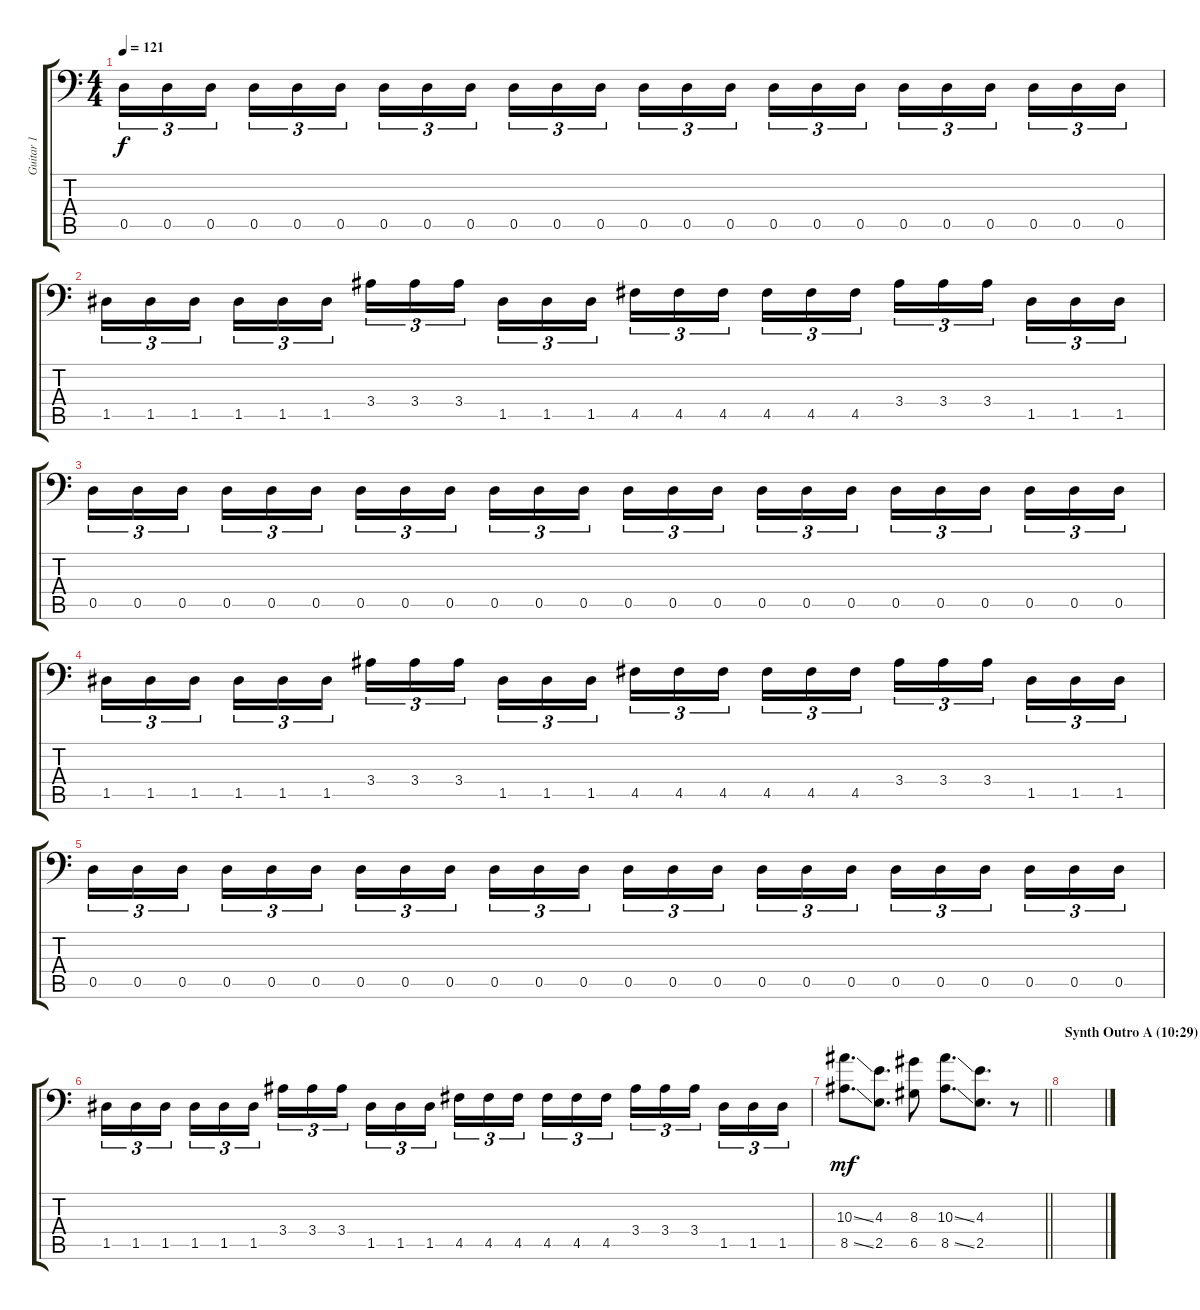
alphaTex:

\track ("Guitar 1" "Guitar 1") {instrument distortionguitar}
\staff {score tabs}
\tuning (A3 E3 C3 G2 D2 A1) {hide}
\ts (4 4)
\tempo 121
\clef f4
\ks c
0.5.16{tu (3 2) dy f} 0.5.16{tu (3 2)} 0.5.16{tu (3 2) beam splitsecondary} 0.5.16{tu (3 2)} 0.5.16{tu (3 2)} 0.5.16{tu (3 2)} 0.5.16{tu (3 2)} 0.5.16{tu (3 2)} 0.5.16{tu (3 2) beam splitsecondary} 0.5.16{tu (3 2)} 0.5.16{tu (3 2)} 0.5.16{tu (3 2)} 0.5.16{tu (3 2)} 0.5.16{tu (3 2)} 0.5.16{tu (3 2) beam splitsecondary} 0.5.16{tu (3 2)} 0.5.16{tu (3 2)} 0.5.16{tu (3 2)} 0.5.16{tu (3 2)} 0.5.16{tu (3 2)} 0.5.16{tu (3 2) beam splitsecondary} 0.5.16{tu (3 2)} 0.5.16{tu (3 2)} 0.5.16{tu (3 2)} |
1.5.16{tu (3 2)} 1.5.16{tu (3 2)} 1.5.16{tu (3 2) beam splitsecondary} 1.5.16{tu (3 2)} 1.5.16{tu (3 2)} 1.5.16{tu (3 2)} 3.4.16{tu (3 2)} 3.4.16{tu (3 2)} 3.4.16{tu (3 2) beam splitsecondary} 1.5.16{tu (3 2)} 1.5.16{tu (3 2)} 1.5.16{tu (3 2)} 4.5.16{tu (3 2)} 4.5.16{tu (3 2)} 4.5.16{tu (3 2) beam splitsecondary} 4.5.16{tu (3 2)} 4.5.16{tu (3 2)} 4.5.16{tu (3 2)} 3.4.16{tu (3 2)} 3.4.16{tu (3 2)} 3.4.16{tu (3 2) beam splitsecondary} 1.5.16{tu (3 2)} 1.5.16{tu (3 2)} 1.5.16{tu (3 2)} |
0.5.16{tu (3 2)} 0.5.16{tu (3 2)} 0.5.16{tu (3 2) beam splitsecondary} 0.5.16{tu (3 2)} 0.5.16{tu (3 2)} 0.5.16{tu (3 2)} 0.5.16{tu (3 2)} 0.5.16{tu (3 2)} 0.5.16{tu (3 2) beam splitsecondary} 0.5.16{tu (3 2)} 0.5.16{tu (3 2)} 0.5.16{tu (3 2)} 0.5.16{tu (3 2)} 0.5.16{tu (3 2)} 0.5.16{tu (3 2) beam splitsecondary} 0.5.16{tu (3 2)} 0.5.16{tu (3 2)} 0.5.16{tu (3 2)} 0.5.16{tu (3 2)} 0.5.16{tu (3 2)} 0.5.16{tu (3 2) beam splitsecondary} 0.5.16{tu (3 2)} 0.5.16{tu (3 2)} 0.5.16{tu (3 2)} |
1.5.16{tu (3 2)} 1.5.16{tu (3 2)} 1.5.16{tu (3 2) beam splitsecondary} 1.5.16{tu (3 2)} 1.5.16{tu (3 2)} 1.5.16{tu (3 2)} 3.4.16{tu (3 2)} 3.4.16{tu (3 2)} 3.4.16{tu (3 2) beam splitsecondary} 1.5.16{tu (3 2)} 1.5.16{tu (3 2)} 1.5.16{tu (3 2)} 4.5.16{tu (3 2)} 4.5.16{tu (3 2)} 4.5.16{tu (3 2) beam splitsecondary} 4.5.16{tu (3 2)} 4.5.16{tu (3 2)} 4.5.16{tu (3 2)} 3.4.16{tu (3 2)} 3.4.16{tu (3 2)} 3.4.16{tu (3 2) beam splitsecondary} 1.5.16{tu (3 2)} 1.5.16{tu (3 2)} 1.5.16{tu (3 2)} |
0.5.16{tu (3 2)} 0.5.16{tu (3 2)} 0.5.16{tu (3 2) beam splitsecondary} 0.5.16{tu (3 2)} 0.5.16{tu (3 2)} 0.5.16{tu (3 2)} 0.5.16{tu (3 2)} 0.5.16{tu (3 2)} 0.5.16{tu (3 2) beam splitsecondary} 0.5.16{tu (3 2)} 0.5.16{tu (3 2)} 0.5.16{tu (3 2)} 0.5.16{tu (3 2)} 0.5.16{tu (3 2)} 0.5.16{tu (3 2) beam splitsecondary} 0.5.16{tu (3 2)} 0.5.16{tu (3 2)} 0.5.16{tu (3 2)} 0.5.16{tu (3 2)} 0.5.16{tu (3 2)} 0.5.16{tu (3 2) beam splitsecondary} 0.5.16{tu (3 2)} 0.5.16{tu (3 2)} 0.5.16{tu (3 2)} |
1.5.16{tu (3 2)} 1.5.16{tu (3 2)} 1.5.16{tu (3 2) beam splitsecondary} 1.5.16{tu (3 2)} 1.5.16{tu (3 2)} 1.5.16{tu (3 2)} 3.4.16{tu (3 2)} 3.4.16{tu (3 2)} 3.4.16{tu (3 2) beam splitsecondary} 1.5.16{tu (3 2)} 1.5.16{tu (3 2)} 1.5.16{tu (3 2)} 4.5.16{tu (3 2)} 4.5.16{tu (3 2)} 4.5.16{tu (3 2) beam splitsecondary} 4.5.16{tu (3 2)} 4.5.16{tu (3 2)} 4.5.16{tu (3 2)} 3.4.16{tu (3 2)} 3.4.16{tu (3 2)} 3.4.16{tu (3 2) beam splitsecondary} 1.5.16{tu (3 2)} 1.5.16{tu (3 2)} 1.5.16{tu (3 2)} |
\barLineRight lightlight
(10.3{ss} 8.5{ss}).8{d dy mf} (4.3 2.5).8{d} (8.3 6.5).8 (10.3{ss} 8.5{ss}).8{d} (4.3 2.5).8{d} r.8 |
\section ("" "Synth Outro A (10:29)")
